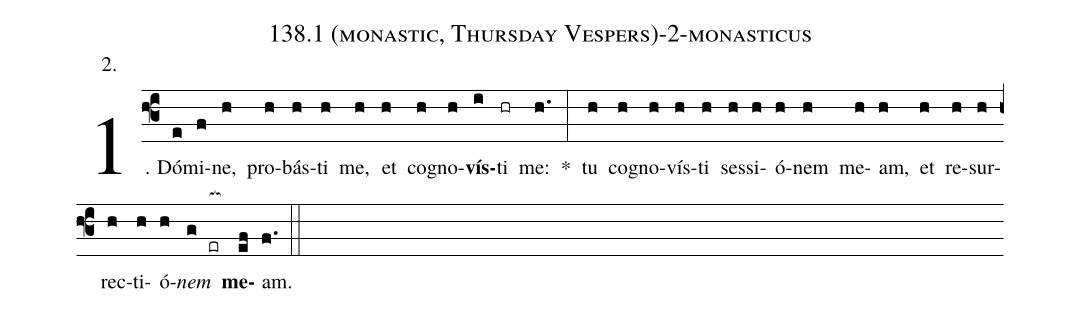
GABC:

name: 138.1 (monastic, Thursday Vespers)-2-monasticus;
annotation: 2.;
%%
(f3)1. Dó(e)mi(f)ne,(h) pro(h)bás(h)ti(h) me,(h) et(h) co(h)gno(h)<b>vís</b>(i)ti(hr) me:(h.) *(:) tu(h) co(h)gno(h)vís(h)ti(h) ses(h)si(h)ó(h)nem(h) me(h)am,(h) et(h) re(h)sur(h)rec(h)ti(h)ó(h)<i>nem</i>(g er[ocb:1{]) <b>me</b>(ef[ocb:0}])am.(f.) (::)
